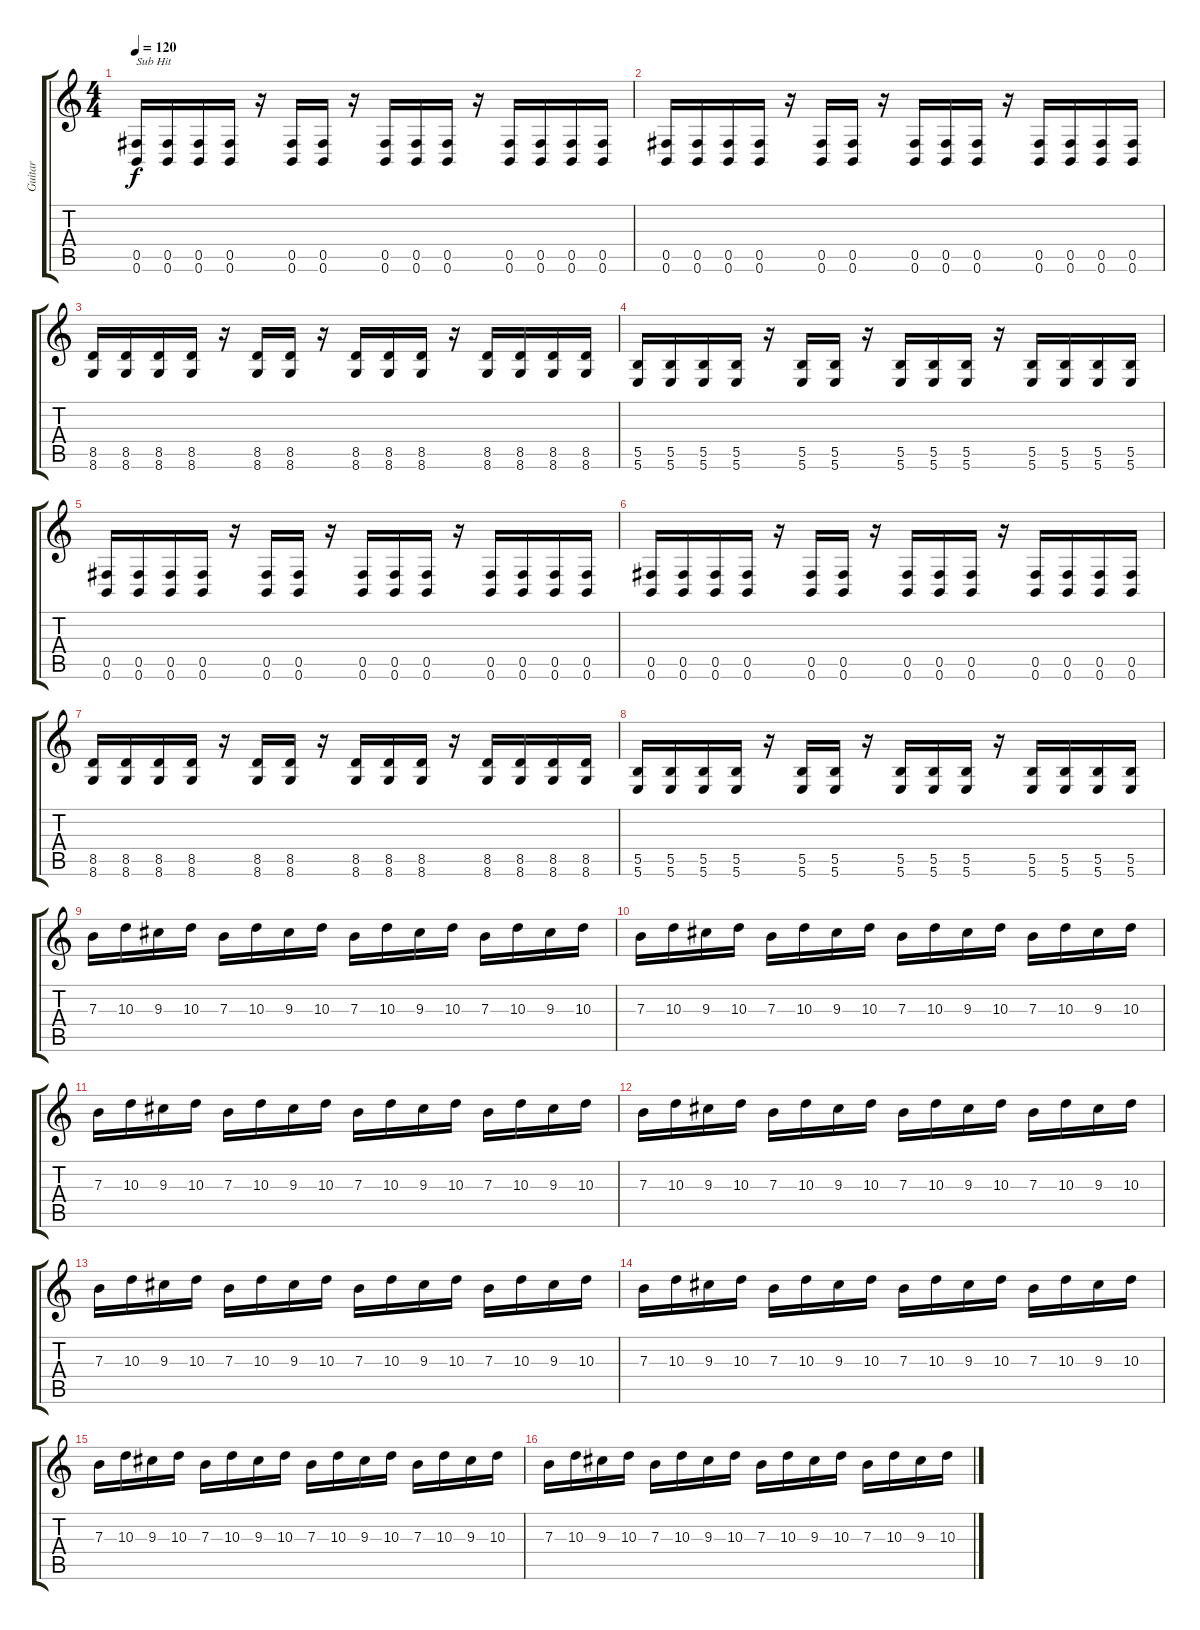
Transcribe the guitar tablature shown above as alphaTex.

\track ("Guitar" "Guitar") {instrument overdrivenguitar}
\staff {score tabs}
\tuning (Db4 Ab3 E3 B2 Gb2 B1) {hide}
\ts (4 4)
\tempo 120
\clef g2
\ks c
(0.5 0.6).16{txt "Sub Hit" dy f} (0.5 0.6).16 (0.5 0.6).16 (0.5 0.6).16 r.16 (0.5 0.6).16 (0.5 0.6).16 r.16 (0.5 0.6).16 (0.5 0.6).16 (0.5 0.6).16 r.16 (0.5 0.6).16 (0.5 0.6).16 (0.5 0.6).16 (0.5 0.6).16 |
(0.5 0.6).16 (0.5 0.6).16 (0.5 0.6).16 (0.5 0.6).16 r.16 (0.5 0.6).16 (0.5 0.6).16 r.16 (0.5 0.6).16 (0.5 0.6).16 (0.5 0.6).16 r.16 (0.5 0.6).16 (0.5 0.6).16 (0.5 0.6).16 (0.5 0.6).16 |
(8.5 8.6).16 (8.5 8.6).16 (8.5 8.6).16 (8.5 8.6).16 r.16 (8.5 8.6).16 (8.5 8.6).16 r.16 (8.5 8.6).16 (8.5 8.6).16 (8.5 8.6).16 r.16 (8.5 8.6).16 (8.5 8.6).16 (8.5 8.6).16 (8.5 8.6).16 |
(5.5 5.6).16 (5.5 5.6).16 (5.5 5.6).16 (5.5 5.6).16 r.16 (5.5 5.6).16 (5.5 5.6).16 r.16 (5.5 5.6).16 (5.5 5.6).16 (5.5 5.6).16 r.16 (5.5 5.6).16 (5.5 5.6).16 (5.5 5.6).16 (5.5 5.6).16 |
(0.5 0.6).16 (0.5 0.6).16 (0.5 0.6).16 (0.5 0.6).16 r.16 (0.5 0.6).16 (0.5 0.6).16 r.16 (0.5 0.6).16 (0.5 0.6).16 (0.5 0.6).16 r.16 (0.5 0.6).16 (0.5 0.6).16 (0.5 0.6).16 (0.5 0.6).16 |
(0.5 0.6).16 (0.5 0.6).16 (0.5 0.6).16 (0.5 0.6).16 r.16 (0.5 0.6).16 (0.5 0.6).16 r.16 (0.5 0.6).16 (0.5 0.6).16 (0.5 0.6).16 r.16 (0.5 0.6).16 (0.5 0.6).16 (0.5 0.6).16 (0.5 0.6).16 |
(8.5 8.6).16 (8.5 8.6).16 (8.5 8.6).16 (8.5 8.6).16 r.16 (8.5 8.6).16 (8.5 8.6).16 r.16 (8.5 8.6).16 (8.5 8.6).16 (8.5 8.6).16 r.16 (8.5 8.6).16 (8.5 8.6).16 (8.5 8.6).16 (8.5 8.6).16 |
(5.5 5.6).16 (5.5 5.6).16 (5.5 5.6).16 (5.5 5.6).16 r.16 (5.5 5.6).16 (5.5 5.6).16 r.16 (5.5 5.6).16 (5.5 5.6).16 (5.5 5.6).16 r.16 (5.5 5.6).16 (5.5 5.6).16 (5.5 5.6).16 (5.5 5.6).16 |
7.3.16 10.3.16 9.3.16 10.3.16 7.3.16 10.3.16 9.3.16 10.3.16 7.3.16 10.3.16 9.3.16 10.3.16 7.3.16 10.3.16 9.3.16 10.3.16 |
7.3.16 10.3.16 9.3.16 10.3.16 7.3.16 10.3.16 9.3.16 10.3.16 7.3.16 10.3.16 9.3.16 10.3.16 7.3.16 10.3.16 9.3.16 10.3.16 |
7.3.16 10.3.16 9.3.16 10.3.16 7.3.16 10.3.16 9.3.16 10.3.16 7.3.16 10.3.16 9.3.16 10.3.16 7.3.16 10.3.16 9.3.16 10.3.16 |
7.3.16 10.3.16 9.3.16 10.3.16 7.3.16 10.3.16 9.3.16 10.3.16 7.3.16 10.3.16 9.3.16 10.3.16 7.3.16 10.3.16 9.3.16 10.3.16 |
7.3.16 10.3.16 9.3.16 10.3.16 7.3.16 10.3.16 9.3.16 10.3.16 7.3.16 10.3.16 9.3.16 10.3.16 7.3.16 10.3.16 9.3.16 10.3.16 |
7.3.16 10.3.16 9.3.16 10.3.16 7.3.16 10.3.16 9.3.16 10.3.16 7.3.16 10.3.16 9.3.16 10.3.16 7.3.16 10.3.16 9.3.16 10.3.16 |
7.3.16 10.3.16 9.3.16 10.3.16 7.3.16 10.3.16 9.3.16 10.3.16 7.3.16 10.3.16 9.3.16 10.3.16 7.3.16 10.3.16 9.3.16 10.3.16 |
7.3.16 10.3.16 9.3.16 10.3.16 7.3.16 10.3.16 9.3.16 10.3.16 7.3.16 10.3.16 9.3.16 10.3.16 7.3.16 10.3.16 9.3.16 10.3.16
